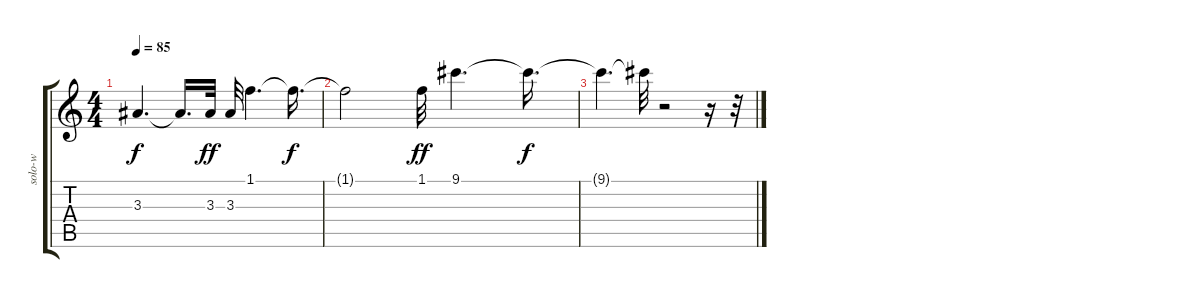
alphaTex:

\track ("solo-w" "solo-w") {instrument overdrivenguitar}
\staff {score tabs}
\tuning (E4 B3 G3 D3 A2 E2) {hide}
\ts (4 4)
\tempo 85
\clef g2
\ks c
3.3{t}.4{d dy f} 3.3{t}.16{d} 3.3.32{dy ff volume 2} 3.3.32{volume 2} 1.1.4{d volume 2} 1.1{t}.16{d dy f} |
1.1{t}.2 1.1.32{dy ff volume 1} 9.1.4{d volume 1} 9.1{t}.16{d dy f} |
9.1{t}.4{d} 9.1{t}.32 r.2 r.16 r.32
